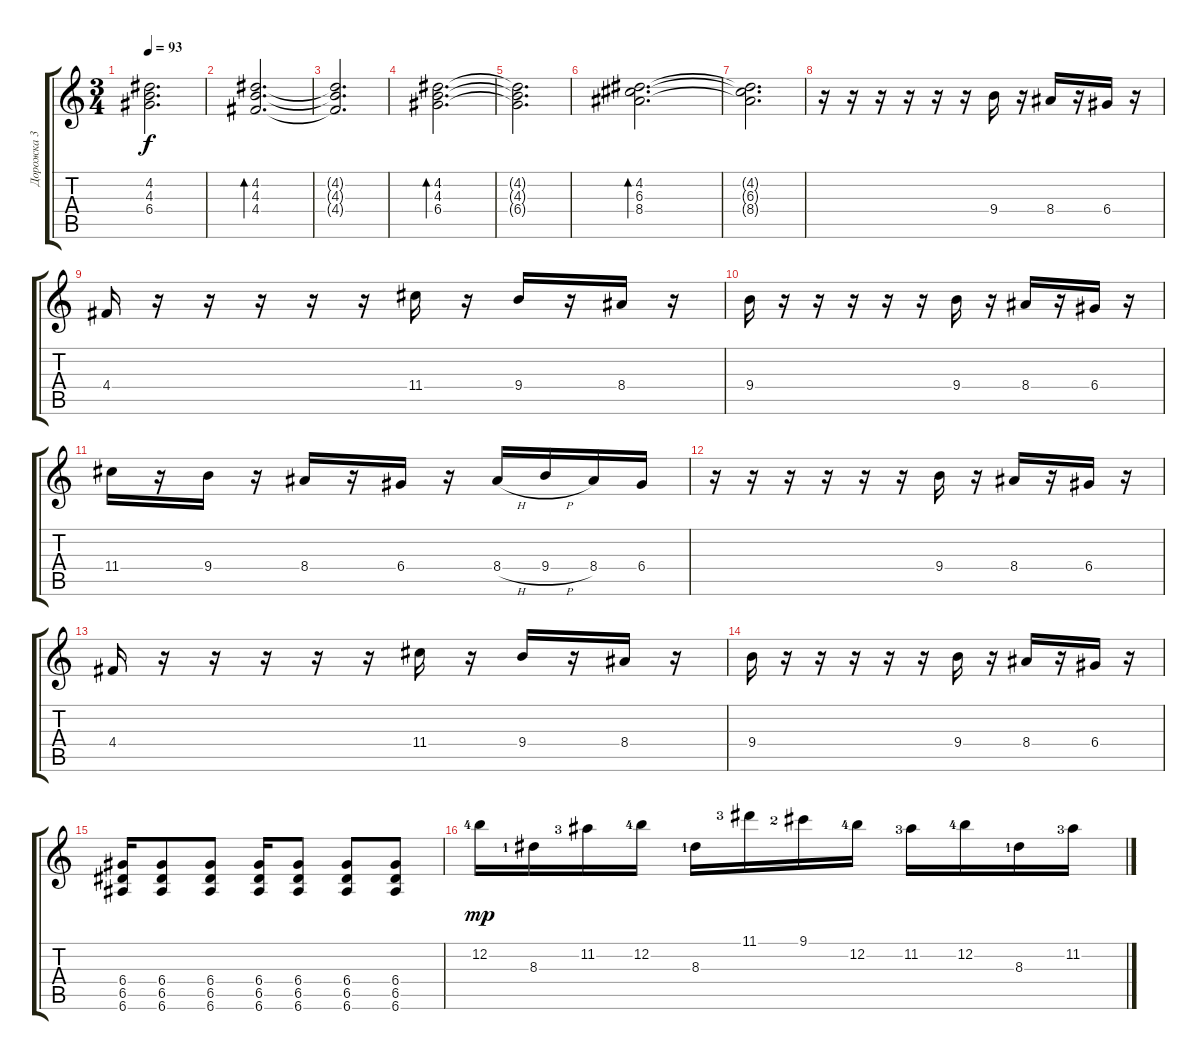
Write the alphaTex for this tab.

\track ("Дорожка 3" "Дорожка 3") {instrument distortionguitar}
\staff {score tabs}
\tuning (E4 B3 G3 D3 A2 E2) {hide}
\ts (3 4)
\tempo 93
\clef g2
\ks c
(4.2{t} 4.3{t} 6.4{t}).2{d dy f} |
(4.2 4.3 4.4).2{d bd 240} |
(4.2{t} 4.3{t} 4.4{t}).2{d} |
(4.2 4.3 6.4).2{d bd 240} |
(4.2{t} 4.3{t} 6.4{t}).2{d} |
(4.2 6.3 8.4).2{d bd 240} |
(4.2{t} 6.3{t} 8.4{t}).2{d} |
r.16{instrument distortionguitar} r.16 r.16 r.16 r.16 r.16 9.4.16 r.16 8.4.16 r.16 6.4.16 r.16 |
4.4.16 r.16 r.16 r.16 r.16 r.16 11.4.16 r.16 9.4.16 r.16 8.4.16 r.16 |
9.4.16 r.16 r.16 r.16 r.16 r.16 9.4.16 r.16 8.4.16 r.16 6.4.16 r.16 |
11.4.16 r.16 9.4.16 r.16 8.4.16 r.16 6.4.16 r.16 8.4{h}.16 9.4{h}.16 8.4.16 6.4.16 |
r.16 r.16 r.16 r.16 r.16 r.16 9.4.16 r.16 8.4.16 r.16 6.4.16 r.16 |
4.4.16 r.16 r.16 r.16 r.16 r.16 11.4.16 r.16 9.4.16 r.16 8.4.16 r.16 |
9.4.16 r.16 r.16 r.16 r.16 r.16 9.4.16 r.16 8.4.16 r.16 6.4.16 r.16 |
(6.4 6.5 6.6).16 (6.4 6.5 6.6).8 (6.4 6.5 6.6).8 (6.4 6.5 6.6).16 (6.4 6.5 6.6).8 (6.4 6.5 6.6).8 (6.4 6.5 6.6).8 |
12.2{lf 5}.16{dy mp instrument distortionguitar} 8.3{lf 2}.16 11.2{lf 4}.16 12.2{lf 5}.16 8.3{lf 2}.16 11.1{lf 4}.16 9.1{lf 3}.16 12.2{lf 5}.16 11.2{lf 4}.16 12.2{lf 5}.16 8.3{lf 2}.16 11.2{lf 4}.16
